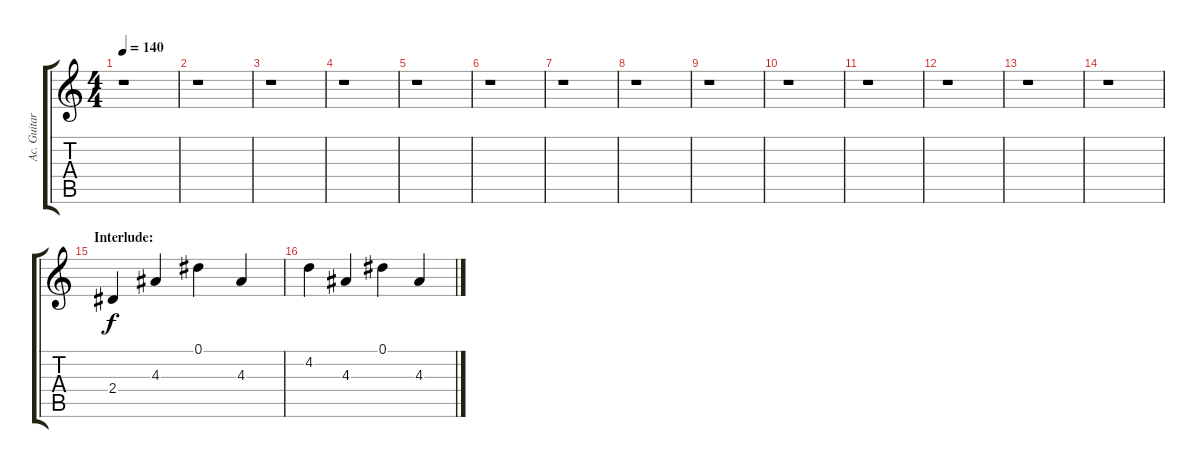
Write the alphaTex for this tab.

\track ("Ac. Guitar 1" "Ac. Guitar") {instrument acousticguitarsteel}
\staff {score tabs}
\tuning (Eb4 Bb3 Gb3 Db3 Ab2 Eb2) {hide}
\ts (4 4)
\tempo 140
\clef g2
\ks c
r.1{dy f} |
r.1 |
r.1 |
r.1 |
r.1 |
r.1 |
r.1 |
r.1 |
r.1 |
r.1 |
r.1 |
r.1 |
r.1 |
r.1 |
\section ("" "Interlude:")
2.4.4 4.3.4 0.1.4 4.3.4 |
4.2.4 4.3.4 0.1.4 4.3.4
